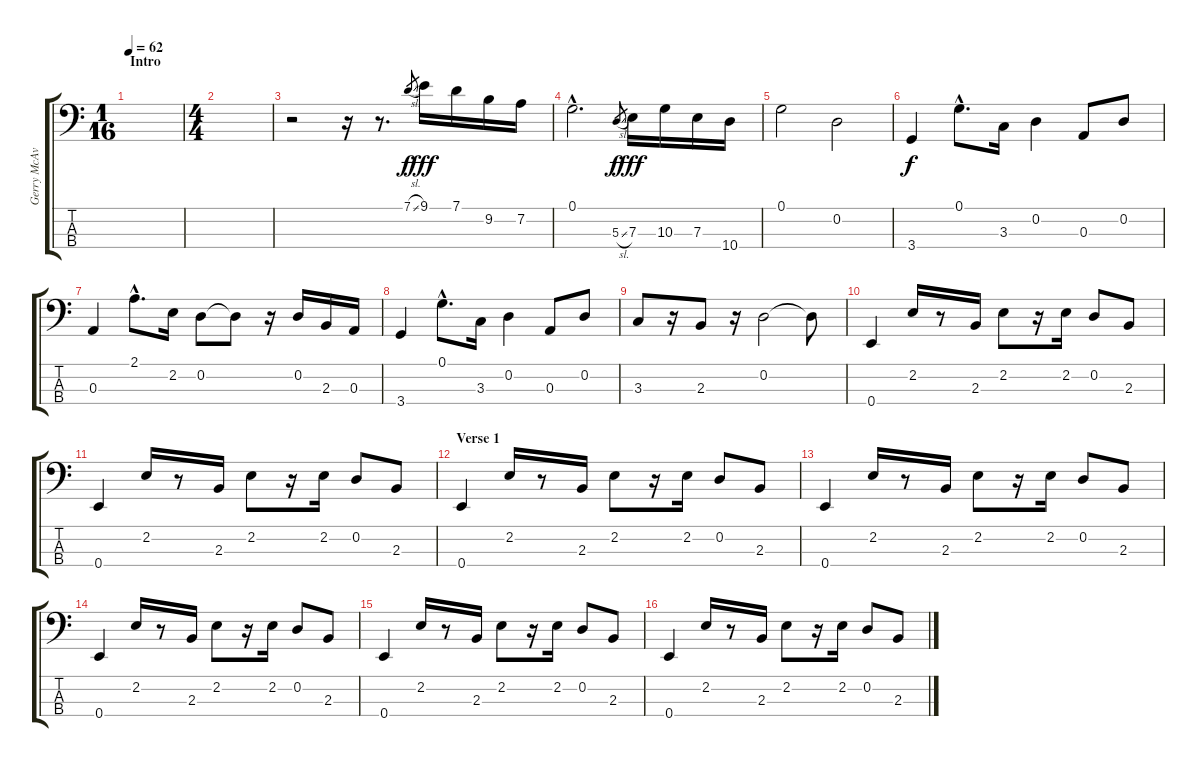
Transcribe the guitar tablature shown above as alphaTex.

\track ("Gerry McAvoy" "Gerry McAv") {instrument electricbassfinger}
\staff {score tabs}
\tuning (G2 D2 A1 E1) {hide}
\ts (1 16)
\section ("" "Intro")
\tempo 62
\clef f4
\ks c
|
\ts (4 4)
|
r.2 r.16 r.8{d} 7.1{sl}.8{gr} 9.1.16{dy fff} 7.1.16 9.2.16 7.2.16 |
0.1{hac}.2{d} 5.3{sl}.8{gr dy f} 7.3.16{dy fff} 10.3.16 7.3.16 10.4.16 |
0.1.2 0.2.2 |
3.4.4{dy f} 0.1{hac}.8{d} 3.3.16 0.2.4 0.3.8 0.2.8 |
0.3.4 2.1{hac}.8{d} 2.2.16 0.2.8 0.2{t}.8 r.16 0.2.16 2.3.16 0.3.16 |
3.4.4 0.1{hac}.8{d} 3.3.16 0.2.4 0.3.8 0.2.8 |
3.3.8 r.16 2.3.8 r.16 0.2.2 0.2{t}.8 |
0.4.4 2.2.16 r.8 2.3.16 2.2.8 r.16 2.2.16 0.2.8 2.3.8 |
0.4.4 2.2.16 r.8 2.3.16 2.2.8 r.16 2.2.16 0.2.8 2.3.8 |
\section ("" "Verse 1")
0.4.4 2.2.16 r.8 2.3.16 2.2.8 r.16 2.2.16 0.2.8 2.3.8 |
0.4.4 2.2.16 r.8 2.3.16 2.2.8 r.16 2.2.16 0.2.8 2.3.8 |
0.4.4 2.2.16 r.8 2.3.16 2.2.8 r.16 2.2.16 0.2.8 2.3.8 |
0.4.4 2.2.16 r.8 2.3.16 2.2.8 r.16 2.2.16 0.2.8 2.3.8 |
0.4.4 2.2.16 r.8 2.3.16 2.2.8 r.16 2.2.16 0.2.8 2.3.8
